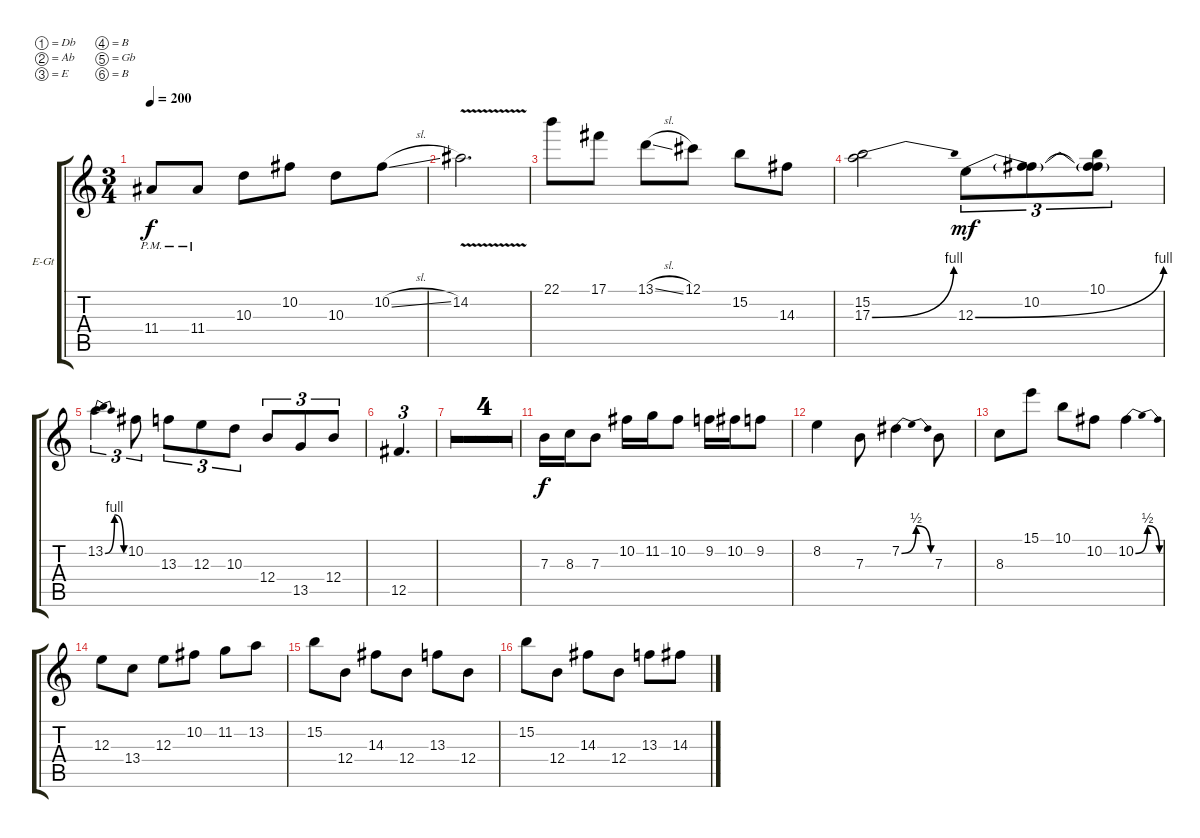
\bracketExtendMode groupsimilarinstruments
\firstSystemTrackNameOrientation horizontal
\otherSystemsTrackNameOrientation horizontal
\track ("Track 3" "E-Gt") {multiBarRest instrument overdrivenguitar}
\staff {score tabs}
\tuning (Db4 Ab3 E3 B2 Gb2 B1)
\ts (3 4)
\tempo 200
\clef g2
\ks c
11.4{pm}.8{dy f} 11.4{pm}.8 10.3.8 10.2.8 10.3.8 10.2{sl}.8 |
14.2{v}.2{d} |
22.1.8 17.1.8 13.1{sl}.8 12.1.8 15.2.8 14.3.8 |
(15.2 17.3{be (bend 0 0 60 4)}).2 12.3{be (bend 0 0 15 4)}.8{tu (3 2) dy mf} (10.2 12.3{t}).8{tu (3 2)} (10.1 12.3{t} 10.2{t}).8{tu (3 2)} |
13.2{be (bendrelease 0 0 10.2 4 20.4 4 30 0)}.4{tu (3 2)} 10.2.8{tu (3 2)} 13.3.8{tu (3 2)} 12.3.8{tu (3 2)} 10.3.8{tu (3 2)} 12.4.8{tu (3 2)} 13.5.8{tu (3 2)} 12.4.8{tu (3 2)} |
12.5.4{d tu (3 2)} |
|
|
|
|
7.3.16{dy f} 8.3.16 7.3.8 10.2.16 11.2.16 10.2.8 9.2.16 10.2.16 9.2.8 |
8.2.4 7.3.8 7.2{be (bendrelease 0 0 30 2 30 2 60 0)}.4 7.3.8 |
8.3.8 15.1.8 10.1.8 10.2.8 10.2{be (bendrelease 0 0 30 2 30 2 60 0)}.4 |
12.3.8 13.4.8 12.3.8 10.2.8 11.2.8 13.2.8 |
15.2.8 12.4.8 14.3.8 12.4.8 13.3.8 12.4.8 |
15.2.8 12.4.8 14.3.8 12.4.8 13.3.8 14.3{h}.8
